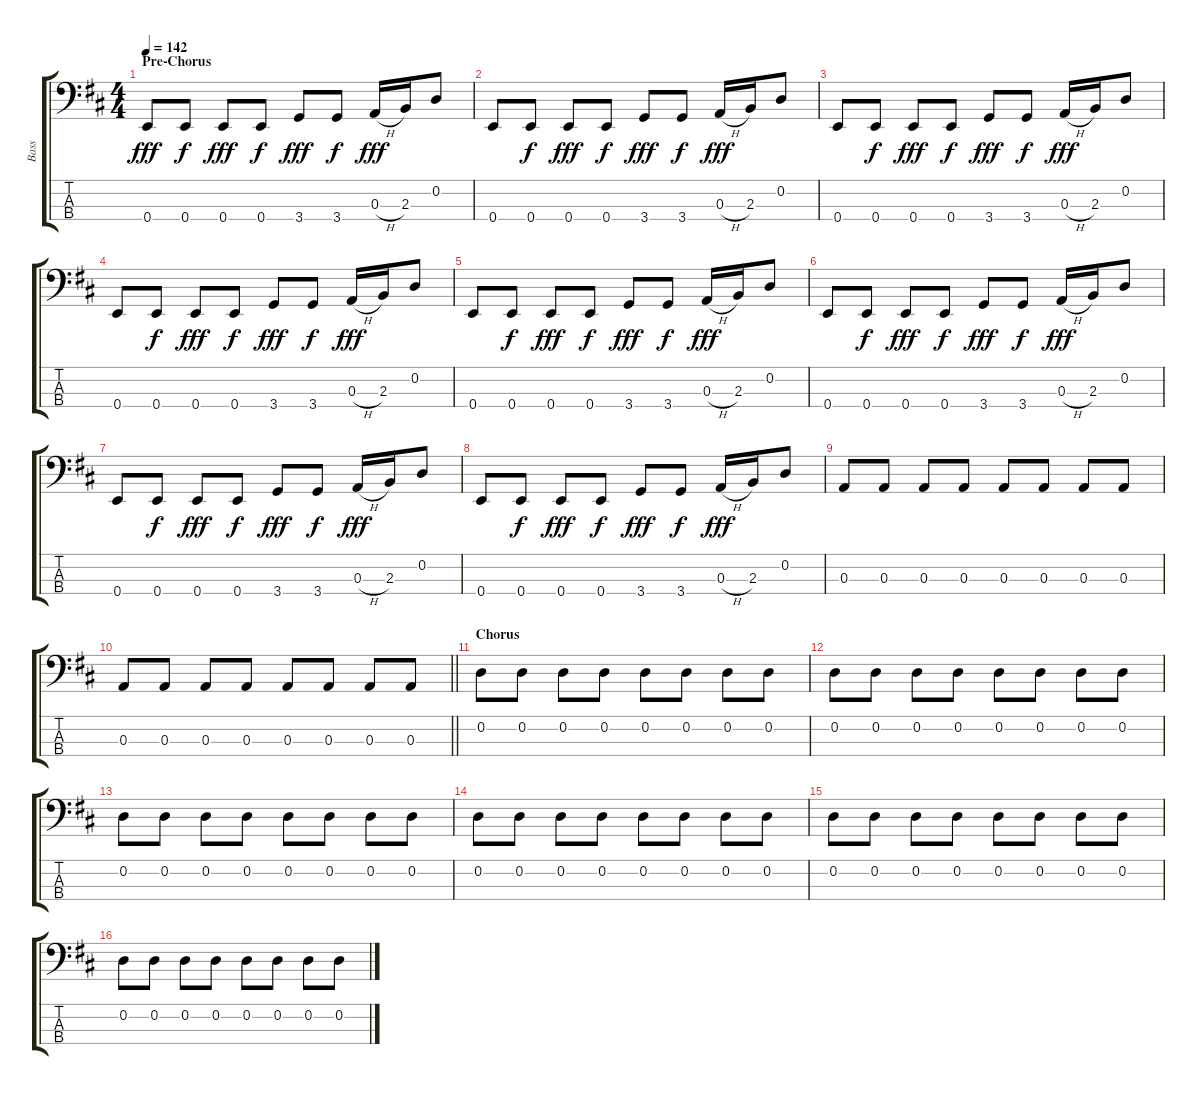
\track ("Bass" "Bass") {instrument electricbassfinger}
\staff {score tabs}
\tuning (G2 D2 A1 E1) {hide}
\ts (4 4)
\section ("" "Pre-Chorus")
\tempo 142
\clef f4
\ks d
0.4.8{dy fff} 0.4.8{dy f} 0.4.8{dy fff} 0.4.8{dy f} 3.4.8{dy fff} 3.4.8{dy f} 0.3{h}.16{dy fff} 2.3.16 0.2.8 |
0.4.8 0.4.8{dy f} 0.4.8{dy fff} 0.4.8{dy f} 3.4.8{dy fff} 3.4.8{dy f} 0.3{h}.16{dy fff} 2.3.16 0.2.8 |
0.4.8 0.4.8{dy f} 0.4.8{dy fff} 0.4.8{dy f} 3.4.8{dy fff} 3.4.8{dy f} 0.3{h}.16{dy fff} 2.3.16 0.2.8 |
0.4.8 0.4.8{dy f} 0.4.8{dy fff} 0.4.8{dy f} 3.4.8{dy fff} 3.4.8{dy f} 0.3{h}.16{dy fff} 2.3.16 0.2.8 |
0.4.8 0.4.8{dy f} 0.4.8{dy fff} 0.4.8{dy f} 3.4.8{dy fff} 3.4.8{dy f} 0.3{h}.16{dy fff} 2.3.16 0.2.8 |
0.4.8 0.4.8{dy f} 0.4.8{dy fff} 0.4.8{dy f} 3.4.8{dy fff} 3.4.8{dy f} 0.3{h}.16{dy fff} 2.3.16 0.2.8 |
0.4.8 0.4.8{dy f} 0.4.8{dy fff} 0.4.8{dy f} 3.4.8{dy fff} 3.4.8{dy f} 0.3{h}.16{dy fff} 2.3.16 0.2.8 |
0.4.8 0.4.8{dy f} 0.4.8{dy fff} 0.4.8{dy f} 3.4.8{dy fff} 3.4.8{dy f} 0.3{h}.16{dy fff} 2.3.16 0.2.8 |
0.3.8 0.3.8 0.3.8 0.3.8 0.3.8 0.3.8 0.3.8 0.3.8 |
\barLineRight lightlight
0.3.8 0.3.8 0.3.8 0.3.8 0.3.8 0.3.8 0.3.8 0.3.8 |
\section ("" "Chorus")
0.2.8 0.2.8 0.2.8 0.2.8 0.2.8 0.2.8 0.2.8 0.2.8 |
0.2.8 0.2.8 0.2.8 0.2.8 0.2.8 0.2.8 0.2.8 0.2.8 |
0.2.8 0.2.8 0.2.8 0.2.8 0.2.8 0.2.8 0.2.8 0.2.8 |
0.2.8 0.2.8 0.2.8 0.2.8 0.2.8 0.2.8 0.2.8 0.2.8 |
0.2.8 0.2.8 0.2.8 0.2.8 0.2.8 0.2.8 0.2.8 0.2.8 |
0.2.8 0.2.8 0.2.8 0.2.8 0.2.8 0.2.8 0.2.8 0.2.8
